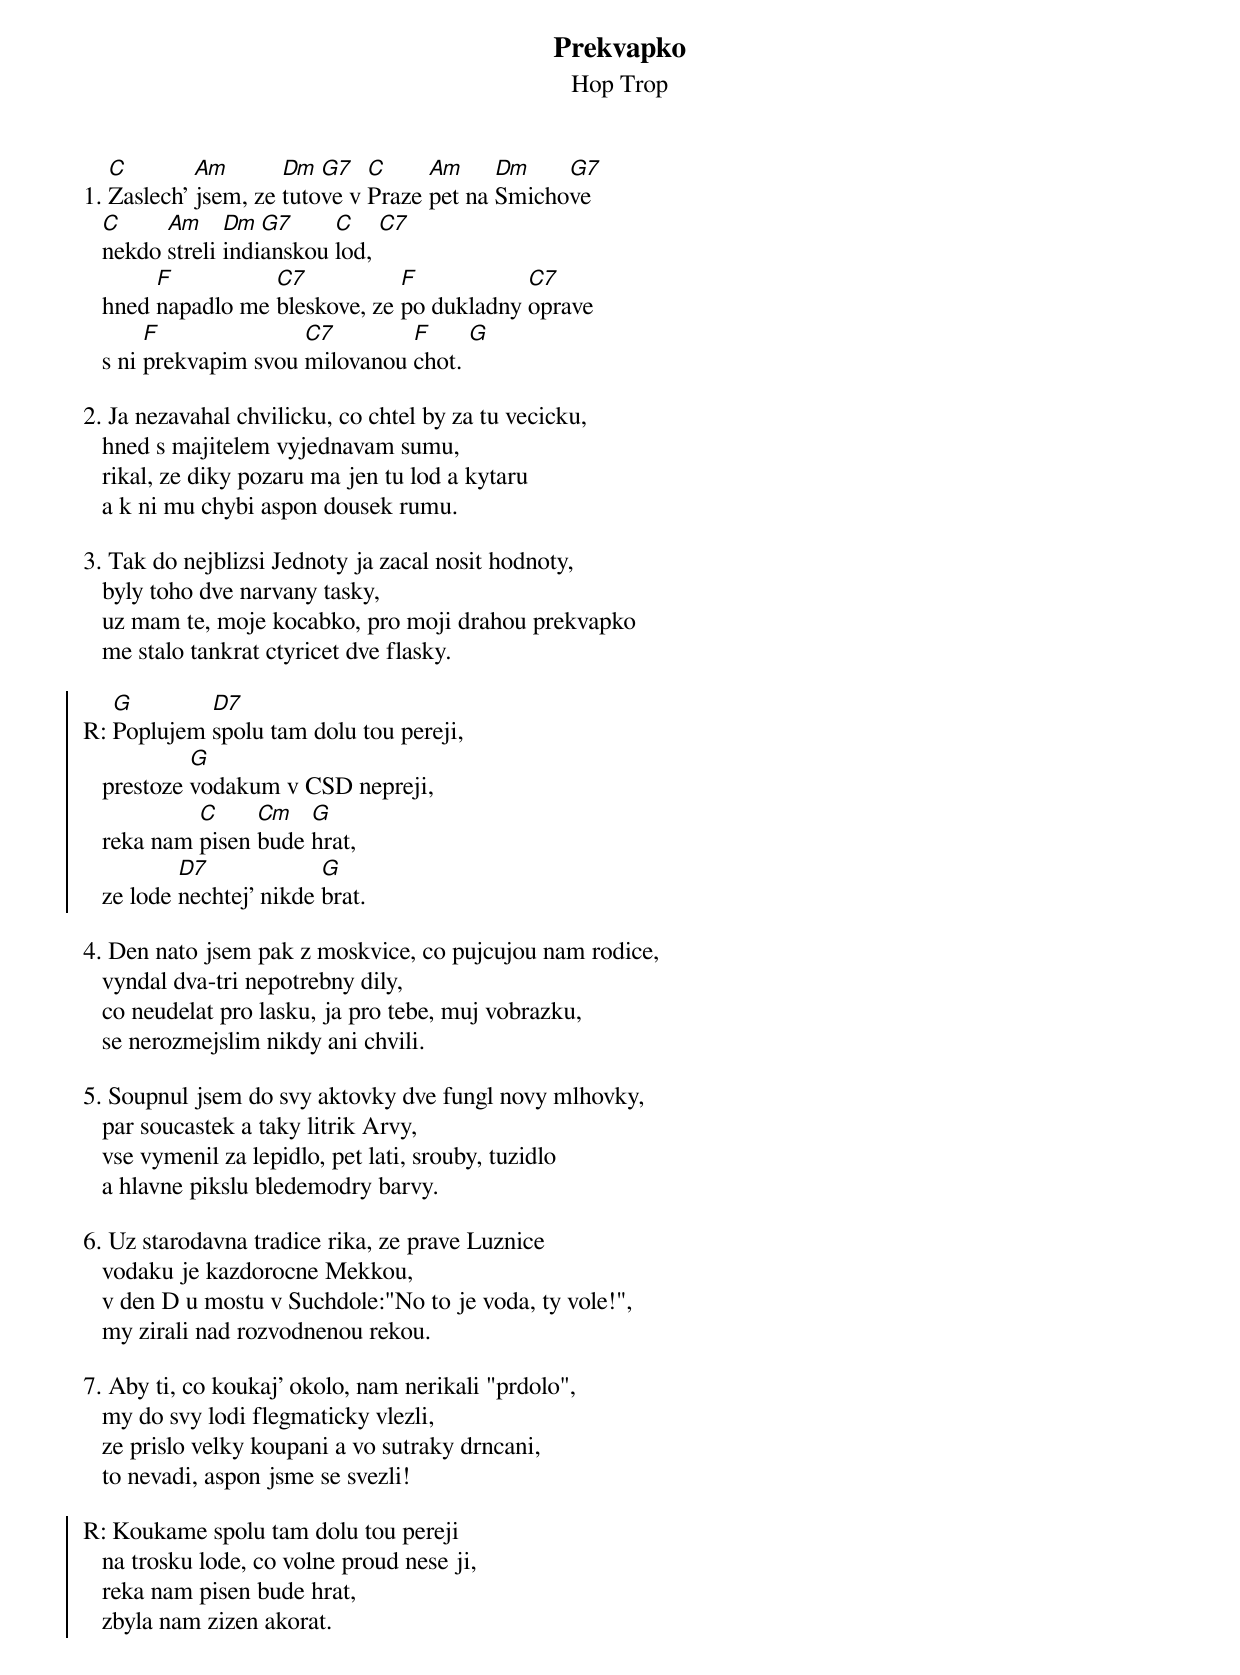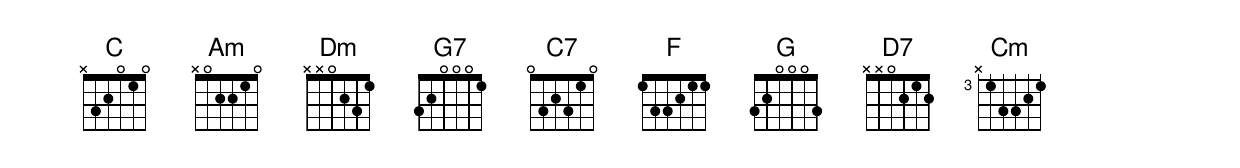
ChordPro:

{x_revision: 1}

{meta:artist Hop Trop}
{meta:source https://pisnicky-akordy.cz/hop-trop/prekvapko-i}

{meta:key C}
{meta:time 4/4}

{title: Prekvapko}
{subtitle: Hop Trop}

{start_of_verse}
1. [C]Zaslech' [Am]jsem, ze [Dm]tuto[G7]ve v [C]Praze [Am]pet na [Dm]Smicho[G7]ve
   [C]nekdo [Am]streli [Dm]indi[G7]anskou [C]lod, [C7]
   hned [F]napadlo me [C7]bleskove, ze [F]po dukladny [C7]oprave
   s ni [F]prekvapim svou [C7]milovanou [F]chot. [G]
{end_of_verse}

{start_of_verse}
2. Ja nezavahal chvilicku, co chtel by za tu vecicku,
   hned s majitelem vyjednavam sumu,
   rikal, ze diky pozaru ma jen tu lod a kytaru
   a k ni mu chybi aspon dousek rumu.
{end_of_verse}

{start_of_verse}
3. Tak do nejblizsi Jednoty ja zacal nosit hodnoty,
   byly toho dve narvany tasky,
   uz mam te, moje kocabko, pro moji drahou prekvapko
   me stalo tankrat ctyricet dve flasky.
{end_of_verse}

{soc}
R: [G]Poplujem [D7]spolu tam dolu tou pereji,
   prestoze [G]vodakum v CSD nepreji,
   reka nam [C]pisen [Cm]bude [G]hrat,
   ze lode [D7]nechtej' nikde [G]brat.
{eoc}

{start_of_verse}
4. Den nato jsem pak z moskvice, co pujcujou nam rodice,
   vyndal dva-tri nepotrebny dily,
   co neudelat pro lasku, ja pro tebe, muj vobrazku,
   se nerozmejslim nikdy ani chvili.
{end_of_verse}

{start_of_verse}
5. Soupnul jsem do svy aktovky dve fungl novy mlhovky,
   par soucastek a taky litrik Arvy,
   vse vymenil za lepidlo, pet lati, srouby, tuzidlo
   a hlavne pikslu bledemodry barvy.
{end_of_verse}

{start_of_verse}
6. Uz starodavna tradice rika, ze prave Luznice
   vodaku je kazdorocne Mekkou,
   v den D u mostu v Suchdole:"No to je voda, ty vole!",
   my zirali nad rozvodnenou rekou.
{end_of_verse}

{start_of_verse}
7. Aby ti, co koukaj' okolo, nam nerikali "prdolo",
   my do svy lodi flegmaticky vlezli,
   ze prislo velky koupani a vo sutraky drncani,
   to nevadi, aspon jsme se svezli!
{end_of_verse}

{soc}
R: Koukame spolu tam dolu tou pereji
   na trosku lode, co volne proud nese ji,
   reka nam pisen bude hrat,
   zbyla nam zizen akorat.
{eoc}
